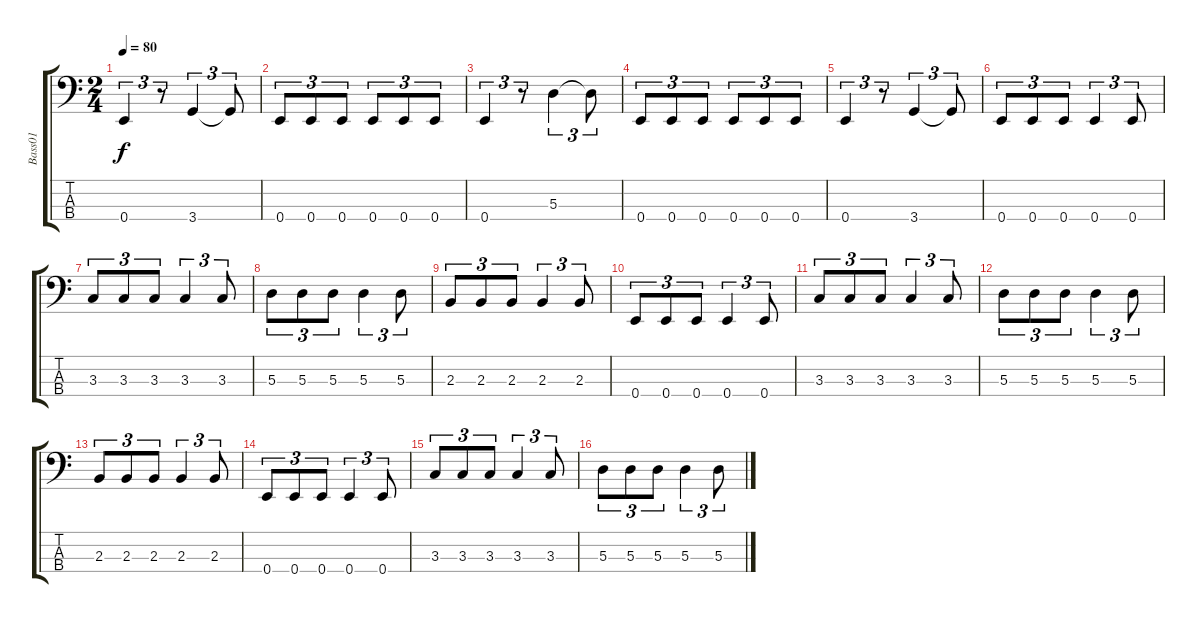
\track ("Bass01" "Bass01") {instrument electricbassfinger}
\staff {score tabs}
\tuning (G2 D2 A1 E1) {hide}
\ts (2 4)
\tempo 80
\clef f4
\ks c
0.4.4{tu (3 2) dy f} r.8{tu (3 2)} 3.4.4{tu (3 2)} 3.4{t}.8{tu (3 2)} |
0.4.8{tu (3 2)} 0.4.8{tu (3 2)} 0.4.8{tu (3 2)} 0.4.8{tu (3 2)} 0.4.8{tu (3 2)} 0.4.8{tu (3 2)} |
0.4.4{tu (3 2)} r.8{tu (3 2)} 5.3.4{tu (3 2)} 5.3{t}.8{tu (3 2)} |
0.4.8{tu (3 2)} 0.4.8{tu (3 2)} 0.4.8{tu (3 2)} 0.4.8{tu (3 2)} 0.4.8{tu (3 2)} 0.4.8{tu (3 2)} |
0.4.4{tu (3 2)} r.8{tu (3 2)} 3.4.4{tu (3 2)} 3.4{t}.8{tu (3 2)} |
0.4.8{tu (3 2)} 0.4.8{tu (3 2)} 0.4.8{tu (3 2)} 0.4.4{tu (3 2)} 0.4.8{tu (3 2)} |
3.3.8{tu (3 2)} 3.3.8{tu (3 2)} 3.3.8{tu (3 2)} 3.3.4{tu (3 2)} 3.3.8{tu (3 2)} |
5.3.8{tu (3 2)} 5.3.8{tu (3 2)} 5.3.8{tu (3 2)} 5.3.4{tu (3 2)} 5.3.8{tu (3 2)} |
2.3.8{tu (3 2)} 2.3.8{tu (3 2)} 2.3.8{tu (3 2)} 2.3.4{tu (3 2)} 2.3.8{tu (3 2)} |
0.4.8{tu (3 2)} 0.4.8{tu (3 2)} 0.4.8{tu (3 2)} 0.4.4{tu (3 2)} 0.4.8{tu (3 2)} |
3.3.8{tu (3 2)} 3.3.8{tu (3 2)} 3.3.8{tu (3 2)} 3.3.4{tu (3 2)} 3.3.8{tu (3 2)} |
5.3.8{tu (3 2)} 5.3.8{tu (3 2)} 5.3.8{tu (3 2)} 5.3.4{tu (3 2)} 5.3.8{tu (3 2)} |
2.3.8{tu (3 2)} 2.3.8{tu (3 2)} 2.3.8{tu (3 2)} 2.3.4{tu (3 2)} 2.3.8{tu (3 2)} |
0.4.8{tu (3 2)} 0.4.8{tu (3 2)} 0.4.8{tu (3 2)} 0.4.4{tu (3 2)} 0.4.8{tu (3 2)} |
3.3.8{tu (3 2)} 3.3.8{tu (3 2)} 3.3.8{tu (3 2)} 3.3.4{tu (3 2)} 3.3.8{tu (3 2)} |
5.3.8{tu (3 2)} 5.3.8{tu (3 2)} 5.3.8{tu (3 2)} 5.3.4{tu (3 2)} 5.3.8{tu (3 2)}
